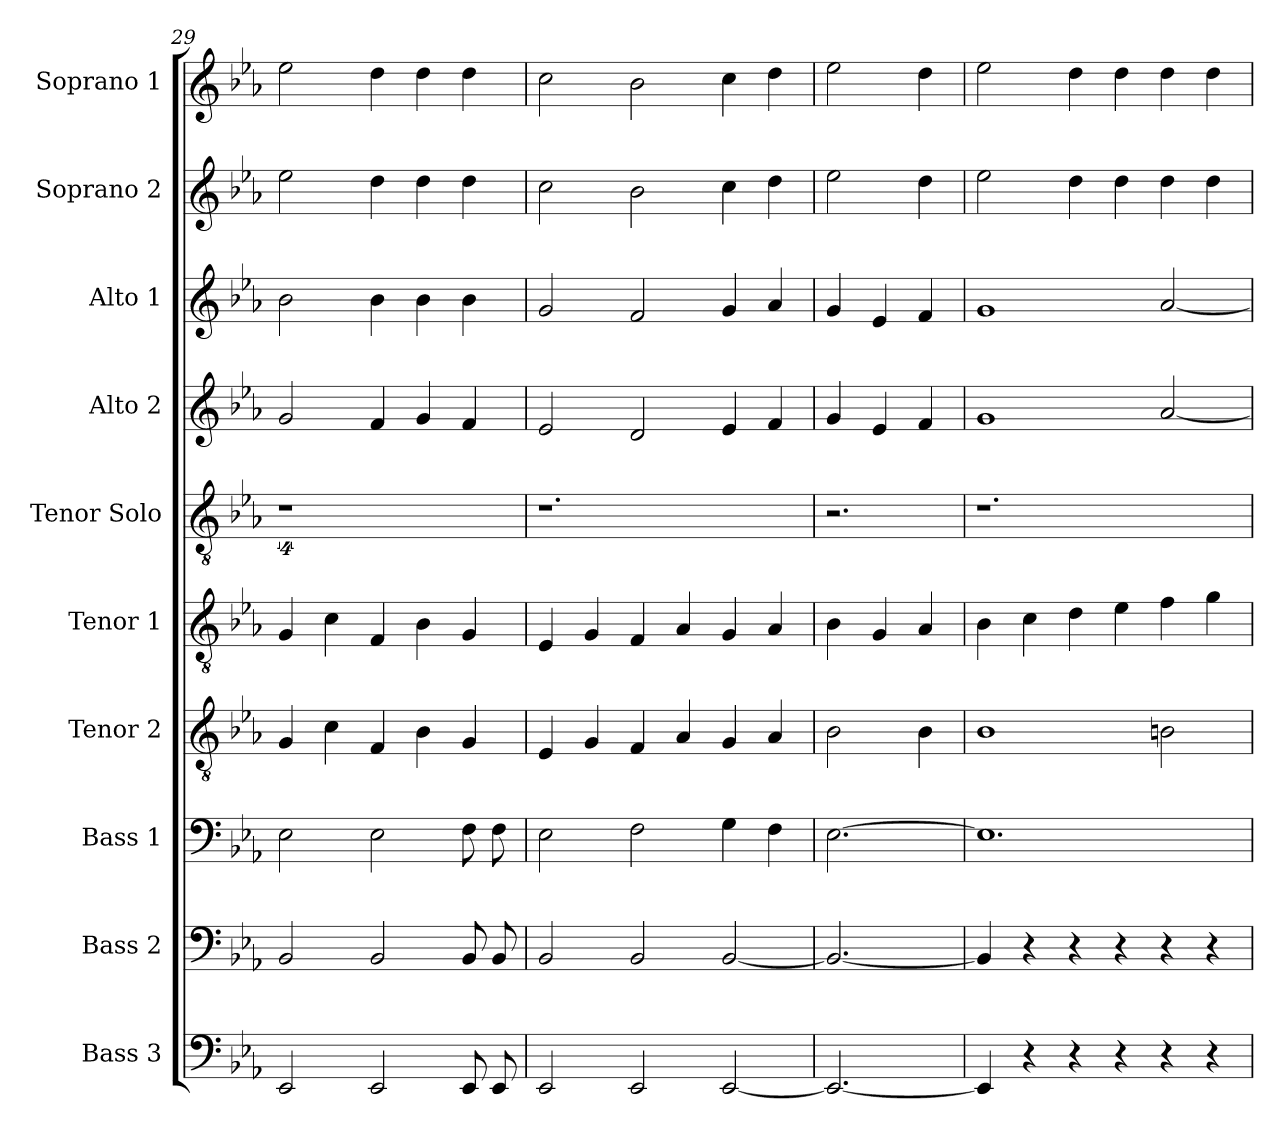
**kern	**kern	**kern	**kern	**kern	**kern	**kern	**kern	**kern	**kern
*part10	*part9	*part8	*part7	*part6	*part5	*part4	*part3	*part2	*part1
*staff10	*staff9	*staff8	*staff7	*staff6	*staff5	*staff4	*staff3	*staff2	*staff1
*I"Bass 3	*I"Bass 2	*I"Bass 1	*I"Tenor 2	*I"Tenor 1	*I"Tenor Solo	*I"Alto 2	*I"Alto 1	*I"Soprano 2	*I"Soprano 1
*I'B 3	*I'B 2	*I'B 1	*I'T 2	*I'T 1	*I'T	*I'A 2	*I'A 1	*I'S 2	*I'S 1
*clefF4	*clefF4	*clefF4	*clefGv2	*clefGv2	*clefGv2	*clefG2	*clefG2	*clefG2	*clefG2
*k[b-e-a-]	*k[b-e-a-]	*k[b-e-a-]	*k[b-e-a-]	*k[b-e-a-]	*k[b-e-a-]	*k[b-e-a-]	*k[b-e-a-]	*k[b-e-a-]	*k[b-e-a-]
*c:	*c:	*c:	*c:	*c:	*c:	*c:	*c:	*c:	*c:
=29	=29	=29	=29	=29	=29	=29	=29	=29	=29
2EE-	2BB-	2E-	4G	4G	4%5r	2g	2b-	2ee-	2ee-
.	.	.	4c	4c	.	.	.	.	.
2EE-	2BB-	2E-	4F	4F	.	4f	4b-	4dd	4dd
.	.	.	4B-	4B-	.	4g	4b-	4dd	4dd
8EE-	8BB-	8F	4G	4G	.	4f	4b-	4dd	4dd
8EE-	8BB-	8F	.	.	.	.	.	.	.
=30	=30	=30	=30	=30	=30	=30	=30	=30	=30
2EE-	2BB-	2E-	4E-	4E-	1.r	2e-	2g	2cc	2cc
.	.	.	4G	4G	.	.	.	.	.
2EE-	2BB-	2F	4F	4F	.	2d	2f	2b-	2b-
.	.	.	4A-	4A-	.	.	.	.	.
[2EE-	[2BB-	4G	4G	4G	.	4e-	4g	4cc	4cc
.	.	4F	4A-	4A-	.	4f	4a-	4dd	4dd
=31	=31	=31	=31	=31	=31	=31	=31	=31	=31
2.EE-_	2.BB-_	[2.E-	2B-	4B-	2.r	4g	4g	2ee-	2ee-
.	.	.	.	4G	.	4e-	4e-	.	.
.	.	.	4B-	4A-	.	4f	4f	4dd	4dd
=32	=32	=32	=32	=32	=32	=32	=32	=32	=32
4EE-]	4BB-]	1.E-]	1B-	4B-	1.r	1g	1g	2ee-	2ee-
4r	4r	.	.	4c	.	.	.	.	.
4r	4r	.	.	4d	.	.	.	4dd	4dd
4r	4r	.	.	4e-	.	.	.	4dd	4dd
4r	4r	.	2Bn	4f	.	[2a-	[2a-	4dd	4dd
4r	4r	.	.	4g	.	.	.	4dd	4dd
=	=	=	=	=	=	=	=	=	=
*-	*-	*-	*-	*-	*-	*-	*-	*-	*-
